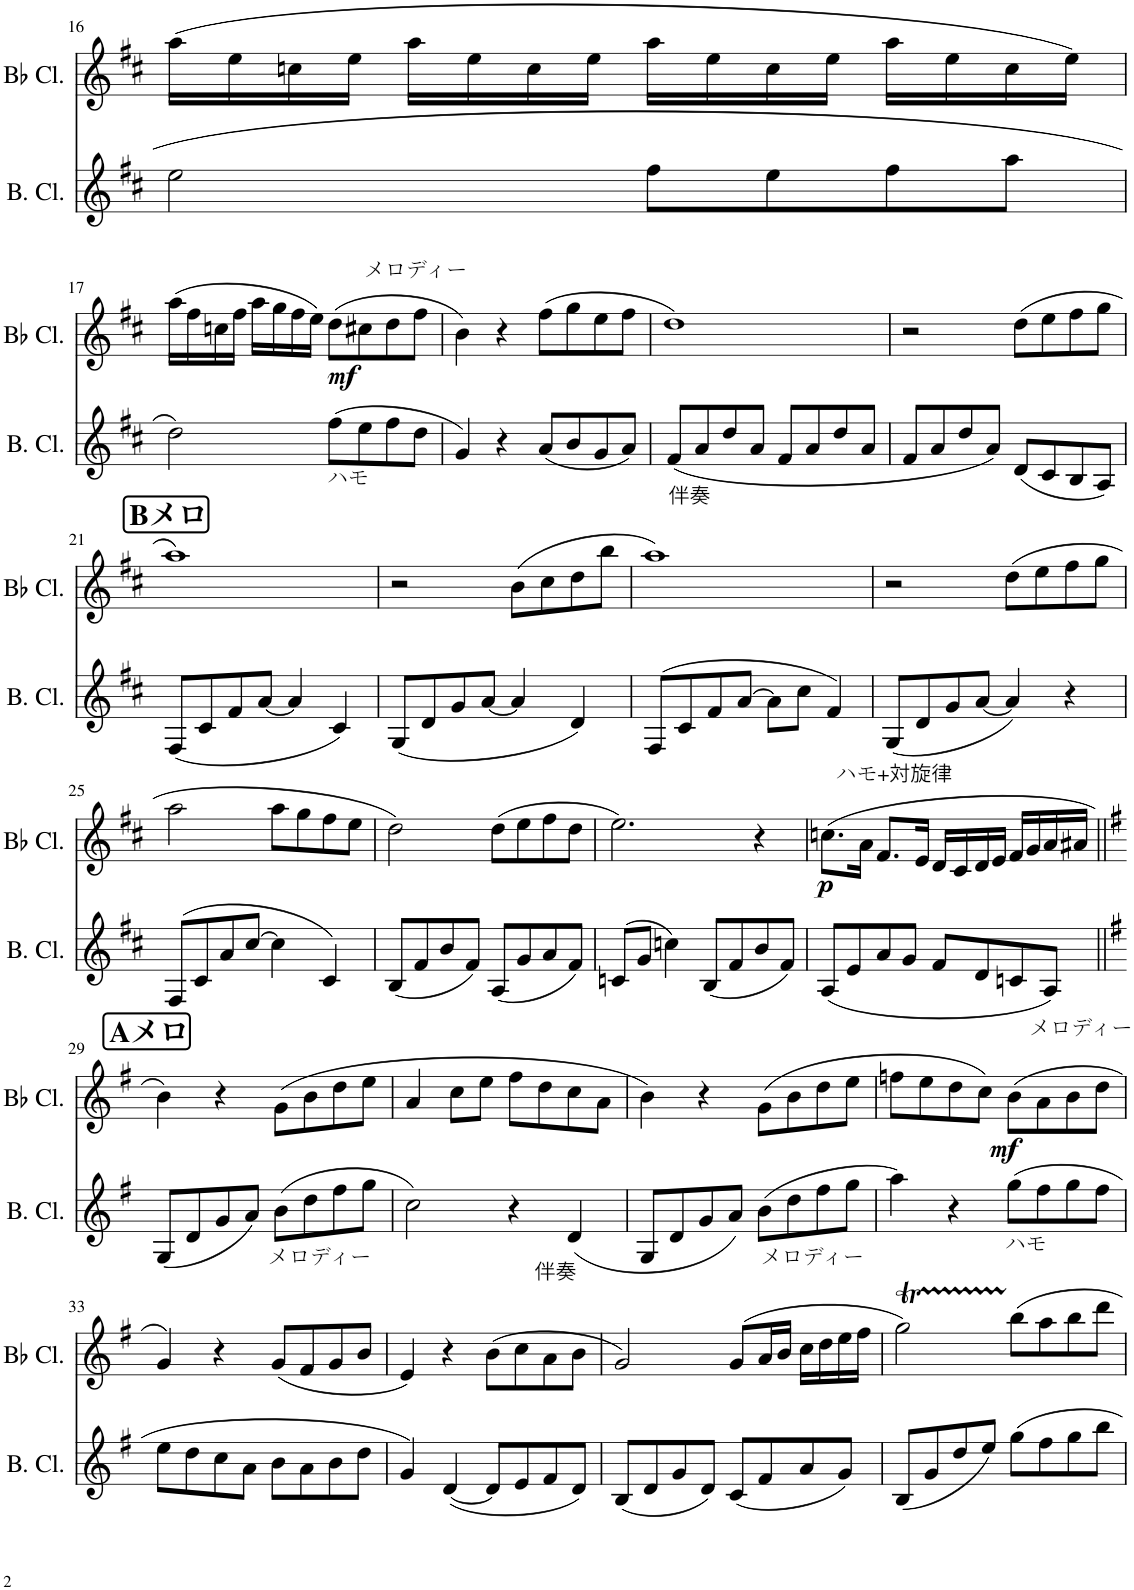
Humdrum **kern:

**kern	**kern	**dynam
*part2	*part1	*part1
*staff2	*staff1	*staff1
*I"Bass Clarinet	*I"Bb Clarinet	*
*I'B. Cl.	*I'Bb Cl.	*
!!LO:PB:g=z
*clefG2	*clefG2	*
*Trd8c14	*Trd1c2	*
*k[f#c#]	*k[f#c#]	*
*M4/4	*M4/4	*
=16	=16	=16
2ee\	(16aa\LL	.
.	16ee\	.
.	16ccn\	.
.	16ee\JJ	.
.	16aa\LL	.
.	16ee\	.
.	16cc\	.
.	16ee\JJ	.
8ff#\L	16aa\LL	.
.	16ee\	.
8ee\	16cc\	.
.	16ee\JJ	.
8ff#\	16aa\LL	.
.	16ee\	.
8aa\J	16cc\	.
.	16ee\JJ)	.
!!LO:LB:g=z
=17	=17	=17
2dd\	(16aa\LL	.
.	16ff#\	.
.	16ccn\	.
.	16ff#\JJ	.
.	16aa\LL	.
.	16gg\	.
.	16ff#\	.
.	16ee\JJ)	.
!	!LO:TX:a:t=メロディー	!
!LO:TX:b:t=ハモ	!	!
!	!	!LO:DY:b
(8ff#\L	(8dd\L	mf
8ee\	8cc#X\	.
8ff#\	8dd\	.
8dd\J	8ff#\J	.
=18	=18	=18
4g/)	4b\)	.
4r	4r	.
(8a/L	(8ff#\L	.
8b/	8gg\	.
8g/	8ee\	.
8a/J)	8ff#\J	.
=19	=19	=19
!LO:TX:b:t=伴奏	!	!
(8f#/L	1dd)	.
8a/	.	.
8dd/	.	.
8a/J	.	.
8f#/L	.	.
8a/	.	.
8dd/	.	.
8a/J	.	.
=20	=20	=20
8f#/L	2r	.
8a/	.	.
8dd/	.	.
8a/J)	.	.
(8d/L	(8dd\L	.
8c#/	8ee\	.
8B/	8ff#\	.
8A/J)	8gg\J	.
!!LO:LB:g=z
!!LO:REH:place=s1:a:B:cj:fs=14:t=Bメロ
=21	=21	=21
(8F#/L	1aa)	.
8c#/	.	.
8f#/	.	.
[8a/J	.	.
4a/]	.	.
4c#/)	.	.
=22	=22	=22
(8G/L	2r	.
8d/	.	.
8g/	.	.
[8a/J	.	.
4a/]	(8b\L	.
.	8cc#\	.
4d/)	8dd\	.
.	8bb\J	.
=23	=23	=23
(8F#/L	1aa)	.
8c#/	.	.
8f#/	.	.
[8a/J	.	.
8a\L]	.	.
8cc#\J	.	.
4f#/)	.	.
=24	=24	=24
(8G/L	2r	.
8d/	.	.
8g/	.	.
[8a/J	.	.
4a/])	(8dd\L	.
.	8ee\	.
4r	8ff#\	.
.	8gg\J	.
!!LO:LB:g=z
=25	=25	=25
(8F#/L	2aa\	.
8c#/	.	.
8a/	.	.
[8cc#/J	.	.
4cc#\]	8aa\L	.
.	8gg\	.
4c#/)	8ff#\	.
.	8ee\J	.
=26	=26	=26
(8B/L	2dd\)	.
8f#/	.	.
8b/	.	.
8f#/J)	.	.
(8A/L	(8dd\L	.
8g/	8ee\	.
8a/	8ff#\	.
8f#/J)	8dd\J	.
=27	=27	=27
(8cn/L	2.ee\)	.
8g/J	.	.
4ccn\)	.	.
(8B/L	.	.
8f#/	.	.
8b/	4r	.
8f#/J)	.	.
=28	=28	=28
!	!LO:TX:a:t=ハモ+対旋律	!
!	!	!LO:DY:b
(8A/L	(8.ccn\L	p
8e/	.	.
.	16a\Jk	.
8a/	8.f#/L	.
8g/J	.	.
.	16e/Jk	.
8f#/L	16d/LL	.
.	16c#/	.
8d/	16d/	.
.	16e/JJ	.
8cn/	16f#/LL	.
.	16g/	.
8A/J)	16a/	.
.	16a#X/JJ	.
!!LO:LB:g=z
!!LO:REH:place=s1:a:B:cj:fs=14:t=Aメロ
=29||	=29||	=29||
*k[f#]	*k[f#]	*
(8G/L	4b\)	.
8d/	.	.
8g/	4r	.
8a/J)	.	.
!LO:TX:b:t=メロディー	!	!
(8b\L	(8g\L	.
8dd\	8b\	.
8ff#\	8dd\	.
8gg\J	8ee\J	.
=30	=30	=30
2cc\)	4a/	.
.	8cc\L	.
.	8ee\J	.
4r	8ff#\L	.
.	8dd\	.
!LO:TX:b:t=伴奏	!	!
(4d/	8cc\	.
.	8a\J	.
=31	=31	=31
8G/L	4b\)	.
8d/	.	.
8g/	4r	.
8a/J)	.	.
!LO:TX:b:t=メロディー	!	!
(8b\L	(8g\L	.
8dd\	8b\	.
8ff#\	8dd\	.
8gg\J	8ee\J	.
=32	=32	=32
4aa\)	8ffn\L	.
.	8ee\	.
4r	8dd\	.
.	8cc\J)	.
!	!LO:TX:a:t=メロディー	!
!LO:TX:b:t=ハモ	!	!
!	!	!LO:DY:b
(8gg\L	(8b\L	mf
8ff#\	8a\	.
8gg\	8b\	.
8ff#\J	8dd\J	.
!!LO:LB:g=z
=33	=33	=33
8ee\L	4g/)	.
8dd\	.	.
8cc\	4r	.
8a\J	.	.
8b\L	(8g/L	.
8a\	8f#/	.
8b\	8g/	.
8dd\J	8b/J	.
=34	=34	=34
4g/)	4e/)	.
([4d/	4r	.
8d/L]	(8b\L	.
8e/	8cc\	.
8f#/	8a\	.
8d/J)	8b\J	.
=35	=35	=35
(8B/L	2g/)	.
8d/	.	.
8g/	.	.
8d/J)	.	.
(8c/L	(8g/L	.
8f#/	16a/L	.
.	16b/JJ	.
8a/	16cc\LL	.
.	16dd\	.
8g/J)	16ee\	.
.	16ff#\JJ	.
=36	=36	=36
(8B/L	2ggT\)	.
8g/	.	.
8dd/	.	.
8ee/J)	.	.
8gg\L	8bb\L	.
8ff#\	8aa\	.
8gg\	8bb\	.
8bb\J	8ddd\J	.
=	=	=
*-	*-	*-
